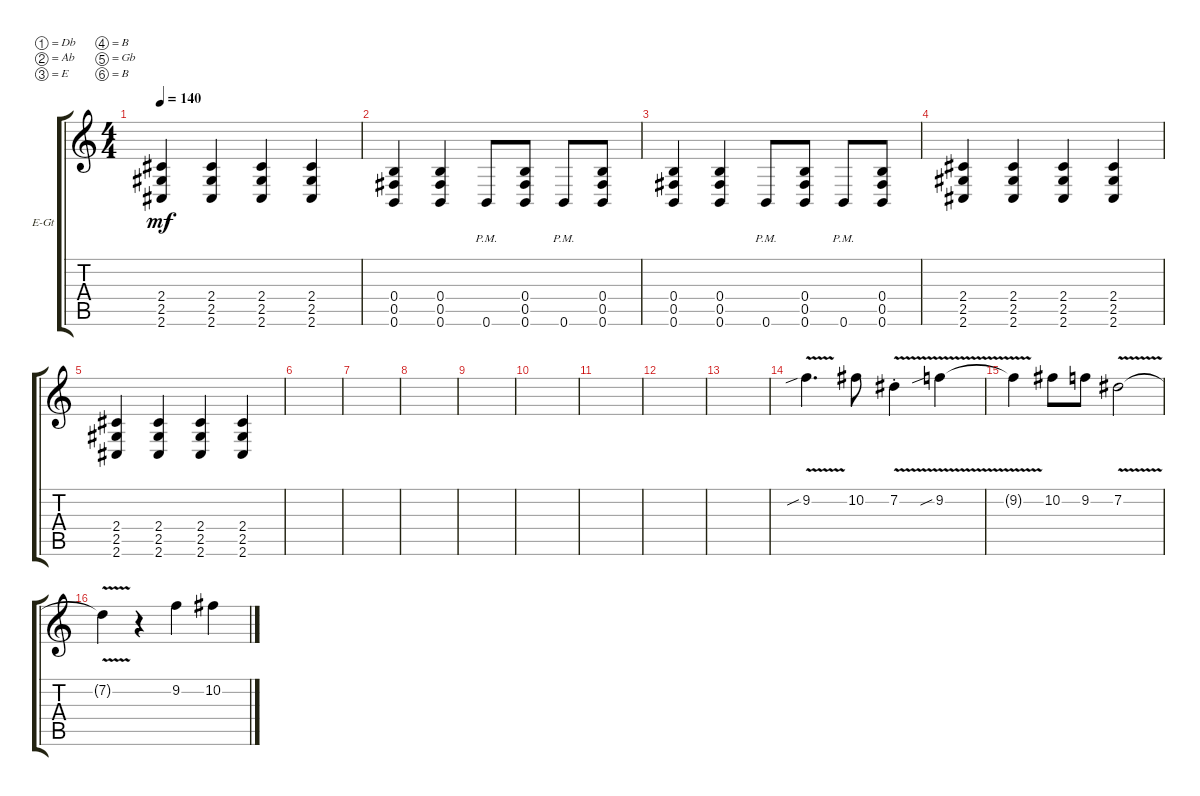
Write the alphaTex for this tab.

\bracketExtendMode groupsimilarinstruments
\firstSystemTrackNameOrientation horizontal
\otherSystemsTrackNameOrientation horizontal
\track ("Lead" "E-Gt") {instrument distortionguitar}
\staff {score tabs}
\tuning (Db4 Ab3 E3 B2 Gb2 B1)
\ts (4 4)
\tempo 140
\clef g2
\ks c
(2.4 2.5 2.6).4{dy mf} (2.4 2.5 2.6).4 (2.4 2.5 2.6).4 (2.4 2.5 2.6).4 |
(0.6 0.5 0.4).4 (0.6 0.5 0.4).4 0.6{pm}.8 (0.6 0.5 0.4).8 0.6{pm}.8 (0.6 0.5 0.4).8 |
(0.6 0.5 0.4).4 (0.6 0.5 0.4).4 0.6{pm}.8 (0.6 0.5 0.4).8 0.6{pm}.8 (0.6 0.5 0.4).8 |
(2.6 2.5 2.4).4 (2.6 2.5 2.4).4 (2.6 2.5 2.4).4 (2.6 2.5 2.4).4 |
(2.4 2.5 2.6).4 (2.4 2.5 2.6).4 (2.4 2.5 2.6).4 (2.4 2.5 2.6).4 |
|
|
|
|
|
|
|
|
9.2{v sib}.4{d} 10.2.8 7.2{v st}.4 9.2{v sib}.4 |
9.2{v t}.4 10.2.8 9.2.8 7.2{v}.2 |
7.2{t}.4 r.4 9.2.4 10.2.4
